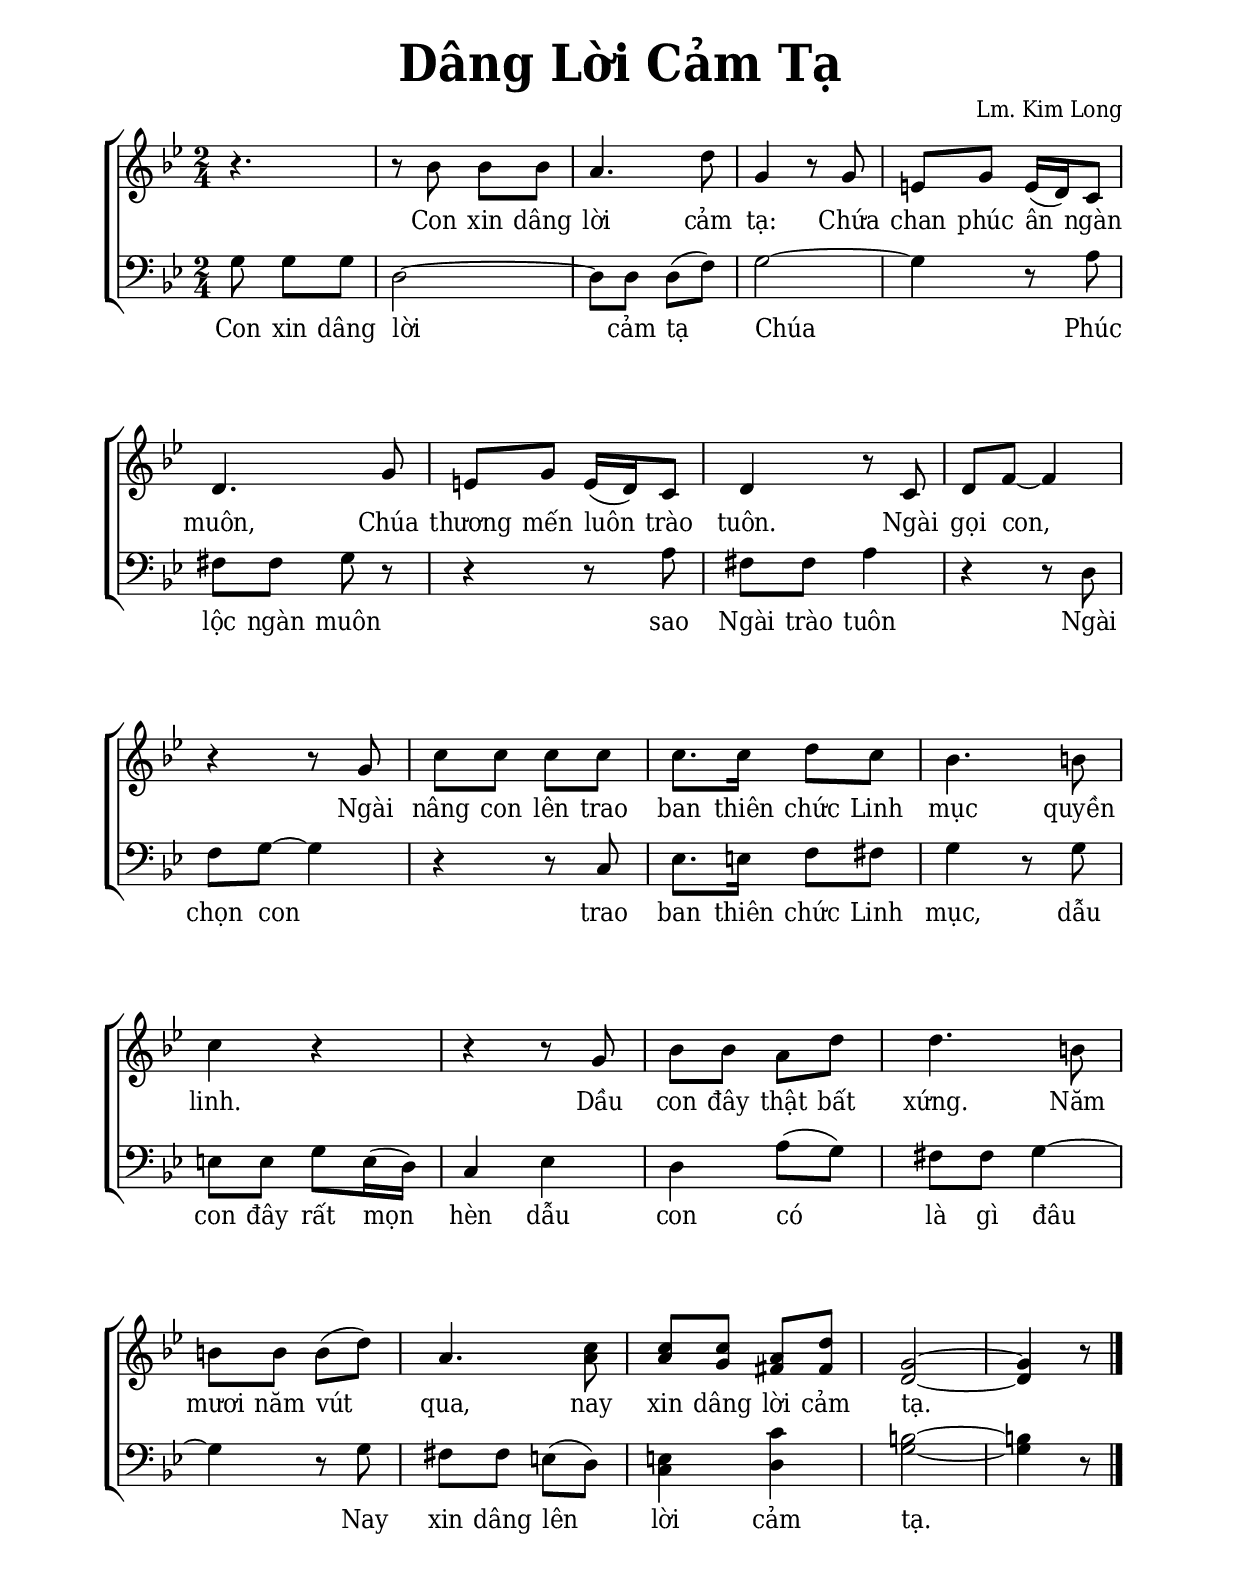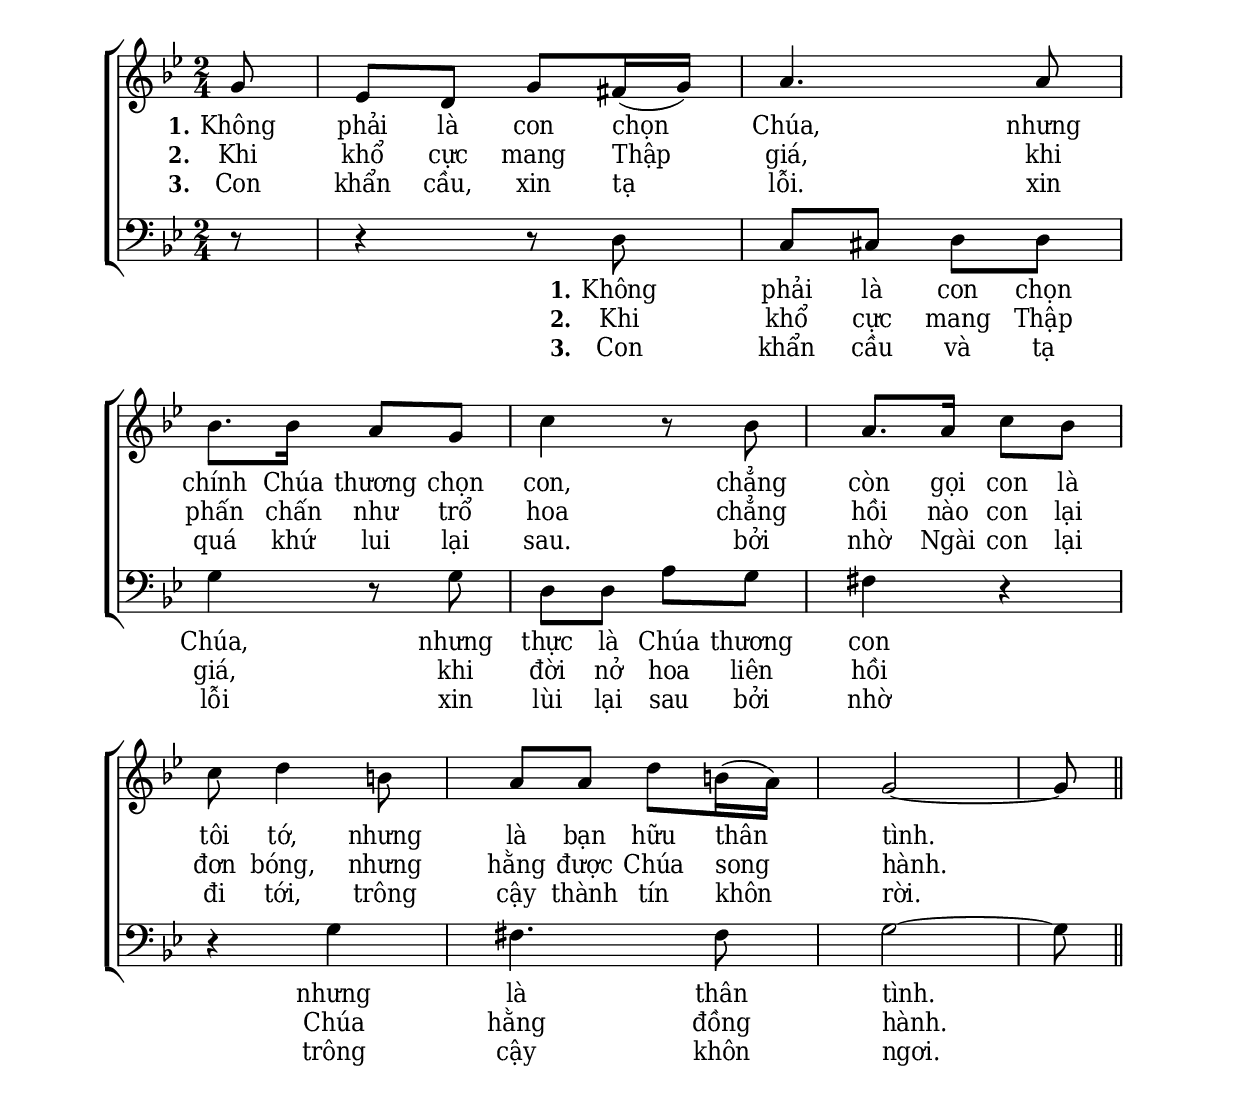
% Cài đặt chung
\version "2.22.1"
\include "english.ly"

\header {
  title = \markup { \fontsize #3 "Dâng Lời Cảm Tạ" }
  composer = "Lm. Kim Long"
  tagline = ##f
}

% Nhạc
nhacDiepKhucSop = \relative c'' {
  \partial 4. r4. |
  r8 bf bf bf |
  a4. d8 |
  g,4 r8 g |
  e!8 g e16 (d) c8 |
  d4. g8 |
  e!8 g e16 (d) c8 |
  d4 r8 c |
  d f ~ f4 |
  r r8 g |
  c c c c |
  c8. c16 d8 c |
  bf4. b!8 |
  c4 r |
  r r8 g |
  bf bf a d |
  d4. b!8 |
  b! b b (d) |
  a4.
  <<
    {
      c8 |
      c c a d |
      g,2 ~ |
      g4
    }
    {
      a8 |
      a g fs fs |
      d2 ~ |
      d4
    }
  >>
  r8 \bar "|."
}

nhacDiepKhucBas = \relative c' {
  g8 g g |
  d2 ~ |
  d8 d d (f) |
  g2 ~ |
  g4 r8 a |
  fs fs g r |
  r4 r8 a |
  fs fs a4 |
  r4 r8 d, |
  f g ~ g4 |
  r r8 c, |
  ef8. e!16 f8 fs |
  g4 r8 g |
  e! e g e16 (d) |
  c4 ef |
  d a'8 (g) |
  fs fs g4 ~ |
  g r8 g |
  fs fs e! (d) |
  <e! c>4 <c' d,> |
  <b! g>2 ~ |
  <b! g>4 r8
}

nhacPhienKhucSop = \relative c'' {
  \partial 8 g8 |
  ef d g fs16 (g) |
  a4. a8 |
  bf8. bf16 a8 g |
  c4 r8 bf |
  a8. a16 c8 bf |
  c d4 b!8 |
  a a d b!16 (a) |
  g2 ~ |
  g8 \bar "||"
}

nhacPhienKhucBas = \relative c {
  r8 |
  r4 r8 d |
  c8 cs d d |
  g4 r8 g |
  d d a' g |
  fs4 r |
  r g |
  fs4. fs8 |
  g2 ~ |
  g8
}

% Lời
loiDiepKhucSop = \lyricmode {
  Con xin dâng lời cảm tạ:
  Chứa chan phúc ân ngàn muôn,
  Chúa thương mến luôn trào tuôn.
  Ngài gọi con, Ngài nâng con lên
  trao ban thiên chức Linh mục quyền linh.
  Dầu con đây thật bất xứng.
  Năm mươi năm vút qua,
  nay xin dâng lời cảm tạ.
}

loiDiepKhucBas = \lyricmode {
  Con xin dâng lời cảm tạ Chúa
  Phúc lộc ngàn muôn
  sao Ngài trào tuôn
  Ngài chọn con
  trao ban thiên chức Linh mục,
  dẫu con đây rất mọn hèn
  dẫu con có là gì đâu
  Nay xin dâng lên lời cảm tạ.
}

loiPhienKhucSopMot = \lyricmode {
  \set stanza = #"1."
  Không phải là con chọn Chúa,
  nhưng chính Chúa thương chọn con,
  chẳng còn gọi con là tôi tớ,
  nhưng là bạn hữu thân tình.
}

loiPhienKhucSopHai = \lyricmode {
  \set stanza = #"2."
  Khi khổ cực mang Thập giá,
  khi phấn chấn như trổ hoa
  chẳng hồi nào con lại đơn bóng,
  nhưng hằng được Chúa song hành.
}

loiPhienKhucSopBa = \lyricmode {
  \set stanza = #"3."
  Con khẩn cầu, xin tạ lỗi.
  xin quá khứ lui lại sau.
  bởi nhờ Ngài con lại đi tới,
  trông cậy thành tín khôn rời.
}

loiPhienKhucBasMot = \lyricmode {
  \set stanza = #"1."
  Không phải là con chọn Chúa,
  nhưng thực là Chúa thương con
  nhưng là thân tình.
}

loiPhienKhucBasHai = \lyricmode {
  \set stanza = #"2."
  Khi khổ cực mang Thập giá,
  khi đời nở hoa liên hồi
  Chúa hằng đồng hành.
}

loiPhienKhucBasBa = \lyricmode {
  \set stanza = #"3."
  Con khẩn cầu và tạ lỗi
  xin lùi lại sau bởi nhờ
  trông cậy khôn ngơi.
}


% Dàn trang
\paper {
  #(set-paper-size "a4")
  top-margin = 20\mm
  bottom-margin = 20\mm
  left-margin = 20\mm
  right-margin = 20\mm
  indent = #0
  #(define fonts
    (make-pango-font-tree
      "Deja Vu Serif Condensed"
      "Deja Vu Serif Condensed"
      "Deja Vu Serif Condensed"
      (/ 20 20)))
  print-page-number = #f
  %page-count = #2
  %systems-per-page = 5
}

TongNhip = {
  \key bf \major \time 2/4
  \set Timing.beamExceptions = #'()
  \set Timing.baseMoment = #(ly:make-moment 1/4)
}

\score {
  \new ChoirStaff <<
    \new Staff <<
        \clef treble
        \new Voice = beSop {
          \TongNhip \nhacDiepKhucSop
        }
      \new Lyrics \lyricsto beSop \loiDiepKhucSop
    >>
    \new Staff <<
        \clef "bass"
        \new Voice = beBas {
          \TongNhip \nhacDiepKhucBas
        }
      \new Lyrics \lyricsto beBas \loiDiepKhucBas
    >>
  >>
  \layout {
    \override Lyrics.LyricSpace.minimum-distance = #1
    \override Score.BarNumber.break-visibility = ##(#f #f #f)
    \override Score.SpacingSpanner.uniform-stretching = ##t
  }
}

\score {
  \new ChoirStaff <<
    \new Staff \with {
        \consists "Merge_rests_engraver"
        printPartCombineTexts = ##f
      }
      <<
      \new Voice = beSop {
        \clef treble \TongNhip \nhacPhienKhucSop
      }
      \new NullVoice = beSop \nhacPhienKhucSop
      \new Lyrics \lyricsto beSop \loiPhienKhucSopMot
      \new Lyrics \lyricsto beSop \loiPhienKhucSopHai
      \new Lyrics \lyricsto beSop \loiPhienKhucSopBa
      >>
    \new Staff
      <<
      \new Voice = beBas {
        \clef bass \TongNhip \nhacPhienKhucBas
      }
      \new Lyrics \lyricsto beBas \loiPhienKhucBasMot
      \new Lyrics \lyricsto beBas \loiPhienKhucBasHai
      \new Lyrics \lyricsto beBas \loiPhienKhucBasBa
    >>
  >>
  \layout {
    %\override Staff.TimeSignature.transparent = ##t
    %\override Lyrics.LyricText.font-size = #+2.2
    \override Lyrics.LyricSpace.minimum-distance = #1
    \override Score.BarNumber.break-visibility = ##(#f #f #f)
    \override Score.SpacingSpanner.uniform-stretching = ##t
  } 
}

